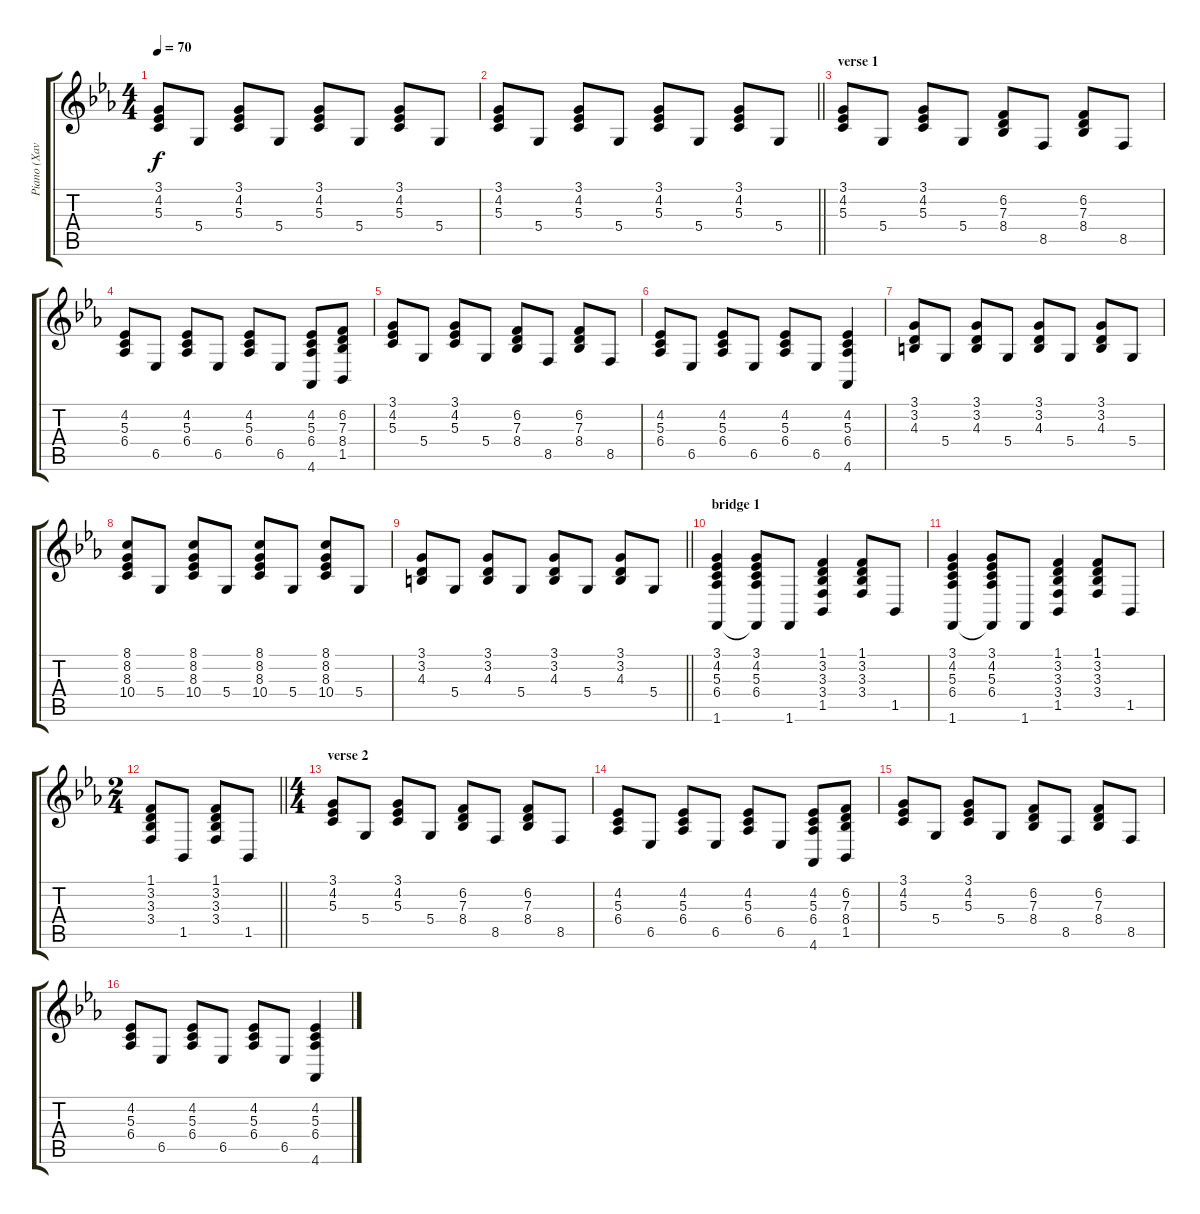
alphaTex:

\track ("Piano (Xavier)" "Piano (Xav") {instrument electricgrandpiano}
\staff {score tabs}
\tuning (E4 B3 G3 D3 A2 E2) {hide}
\ts (4 4)
\tempo 70
\clef g2
\ks eb
(3.1 4.2 5.3).8{dy f instrument electricgrandpiano} 5.4.8 (3.1 4.2 5.3).8 5.4.8 (3.1 4.2 5.3).8 5.4.8 (3.1 4.2 5.3).8 5.4.8 |
\barLineRight lightlight
(3.1 4.2 5.3).8 5.4.8 (3.1 4.2 5.3).8 5.4.8 (3.1 4.2 5.3).8 5.4.8 (3.1 4.2 5.3).8 5.4.8 |
\section ("" "verse 1")
(3.1 4.2 5.3).8 5.4.8 (3.1 4.2 5.3).8 5.4.8 (6.2 7.3 8.4).8 8.5.8 (6.2 7.3 8.4).8 8.5.8 |
(4.2 5.3 6.4).8 6.5.8 (4.2 5.3 6.4).8 6.5.8 (4.2 5.3 6.4).8 6.5.8 (4.2 5.3 6.4 4.6).8 (6.2 7.3 8.4 1.5).8 |
(3.1 4.2 5.3).8 5.4.8 (3.1 4.2 5.3).8 5.4.8 (6.2 7.3 8.4).8 8.5.8 (6.2 7.3 8.4).8 8.5.8 |
(4.2 5.3 6.4).8 6.5.8 (4.2 5.3 6.4).8 6.5.8 (4.2 5.3 6.4).8 6.5.8 (4.2 5.3 6.4 4.6).4 |
(3.1 3.2 4.3).8 5.4.8 (3.1 3.2 4.3).8 5.4.8 (3.1 3.2 4.3).8 5.4.8 (3.1 3.2 4.3).8 5.4.8 |
(8.1 8.2 8.3 10.4).8 5.4.8 (8.1 8.2 8.3 10.4).8 5.4.8 (8.1 8.2 8.3 10.4).8 5.4.8 (8.1 8.2 8.3 10.4).8 5.4.8 |
\barLineRight lightlight
(3.1 3.2 4.3).8 5.4.8 (3.1 3.2 4.3).8 5.4.8 (3.1 3.2 4.3).8 5.4.8 (3.1 3.2 4.3).8 5.4.8 |
\section ("" "bridge 1")
(3.1 4.2 5.3 6.4 1.6).4 (3.1 4.2 5.3 6.4 1.6{t}).8 1.6.8 (1.1 3.2 3.3 3.4 1.5).4 (1.1 3.2 3.3 3.4).8 1.5.8 |
(3.1 4.2 5.3 6.4 1.6).4 (3.1 4.2 5.3 6.4 1.6{t}).8 1.6.8 (1.1 3.2 3.3 3.4 1.5).4 (1.1 3.2 3.3 3.4).8 1.5.8 |
\ts (2 4)
\barLineRight lightlight
(1.1 3.2 3.3 3.4).8 1.5.8 (1.1 3.2 3.3 3.4).8 1.5.8 |
\ts (4 4)
\section ("" "verse 2")
(3.1 4.2 5.3).8 5.4.8 (3.1 4.2 5.3).8 5.4.8 (6.2 7.3 8.4).8 8.5.8 (6.2 7.3 8.4).8 8.5.8 |
(4.2 5.3 6.4).8 6.5.8 (4.2 5.3 6.4).8 6.5.8 (4.2 5.3 6.4).8 6.5.8 (4.2 5.3 6.4 4.6).8 (6.2 7.3 8.4 1.5).8 |
(3.1 4.2 5.3).8 5.4.8 (3.1 4.2 5.3).8 5.4.8 (6.2 7.3 8.4).8 8.5.8 (6.2 7.3 8.4).8 8.5.8 |
(4.2 5.3 6.4).8 6.5.8 (4.2 5.3 6.4).8 6.5.8 (4.2 5.3 6.4).8 6.5.8 (4.2 5.3 6.4 4.6).4
